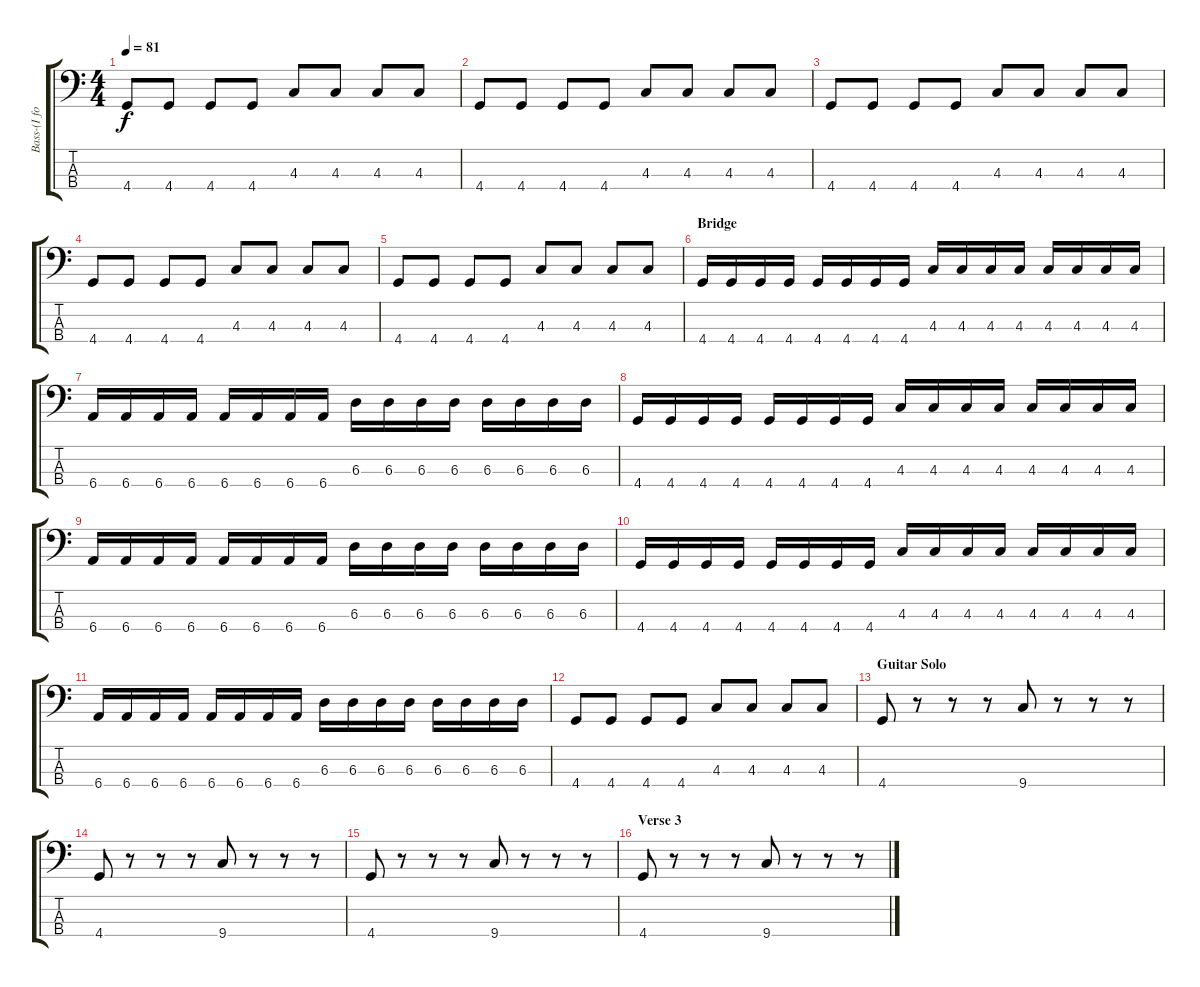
\track ("Bass-(I forget his name,Scott?)" "Bass-(I fo") {instrument electricbassfinger}
\staff {score tabs}
\tuning (Gb2 Db2 Ab1 Eb1) {hide}
\ts (4 4)
\tempo 81
\clef f4
\ks c
4.4.8{dy f} 4.4.8 4.4.8 4.4.8 4.3.8 4.3.8 4.3.8 4.3.8 |
4.4.8 4.4.8 4.4.8 4.4.8 4.3.8 4.3.8 4.3.8 4.3.8 |
4.4.8 4.4.8 4.4.8 4.4.8 4.3.8 4.3.8 4.3.8 4.3.8 |
4.4.8 4.4.8 4.4.8 4.4.8 4.3.8 4.3.8 4.3.8 4.3.8 |
4.4.8 4.4.8 4.4.8 4.4.8 4.3.8 4.3.8 4.3.8 4.3.8 |
\section ("" "Bridge")
4.4.16 4.4.16 4.4.16 4.4.16 4.4.16 4.4.16 4.4.16 4.4.16 4.3.16 4.3.16 4.3.16 4.3.16 4.3.16 4.3.16 4.3.16 4.3.16 |
6.4.16 6.4.16 6.4.16 6.4.16 6.4.16 6.4.16 6.4.16 6.4.16 6.3.16 6.3.16 6.3.16 6.3.16 6.3.16 6.3.16 6.3.16 6.3.16 |
4.4.16 4.4.16 4.4.16 4.4.16 4.4.16 4.4.16 4.4.16 4.4.16 4.3.16 4.3.16 4.3.16 4.3.16 4.3.16 4.3.16 4.3.16 4.3.16 |
6.4.16 6.4.16 6.4.16 6.4.16 6.4.16 6.4.16 6.4.16 6.4.16 6.3.16 6.3.16 6.3.16 6.3.16 6.3.16 6.3.16 6.3.16 6.3.16 |
4.4.16 4.4.16 4.4.16 4.4.16 4.4.16 4.4.16 4.4.16 4.4.16 4.3.16 4.3.16 4.3.16 4.3.16 4.3.16 4.3.16 4.3.16 4.3.16 |
6.4.16 6.4.16 6.4.16 6.4.16 6.4.16 6.4.16 6.4.16 6.4.16 6.3.16 6.3.16 6.3.16 6.3.16 6.3.16 6.3.16 6.3.16 6.3.16 |
4.4.8 4.4.8 4.4.8 4.4.8 4.3.8 4.3.8 4.3.8 4.3.8 |
\section ("" "Guitar Solo")
4.4.8 r.8 r.8 r.8 9.4.8 r.8 r.8 r.8 |
4.4.8 r.8 r.8 r.8 9.4.8 r.8 r.8 r.8 |
4.4.8 r.8 r.8 r.8 9.4.8 r.8 r.8 r.8 |
\section ("" "Verse 3")
4.4.8 r.8 r.8 r.8 9.4.8 r.8 r.8 r.8
